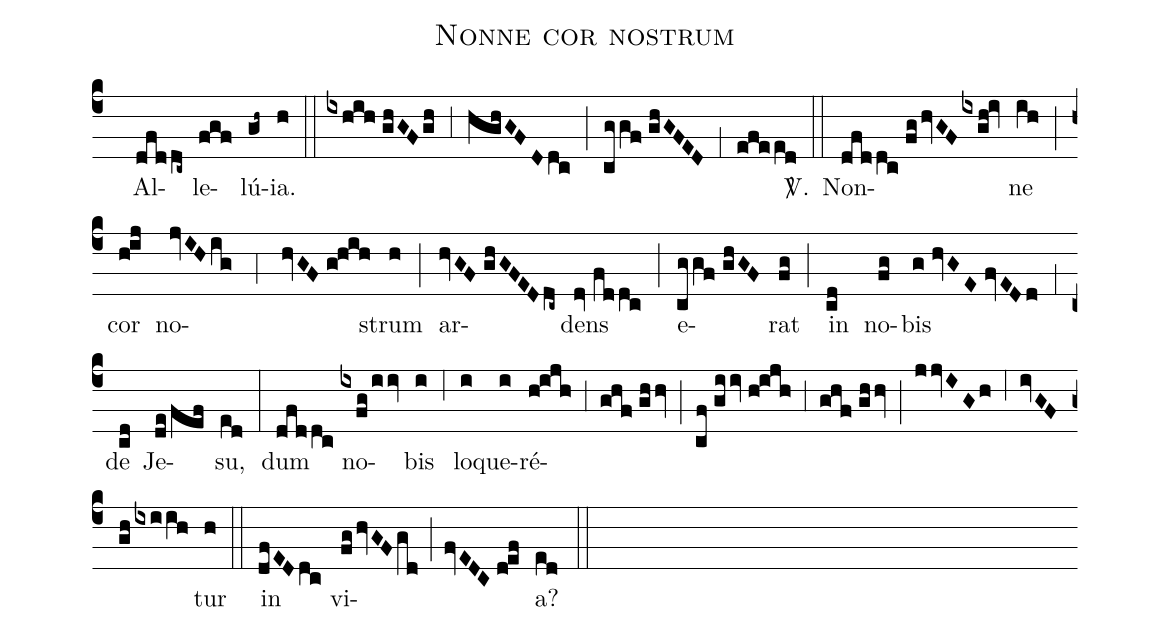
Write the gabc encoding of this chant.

name:Nonne cor nostrum;
office-part:Alleluia;
mode:1;
%%
(c4) () Al(dfddc~)le(fgf)lú(gh~)ia.(h) (::) (ixhih//ghGFgh) (;3) (hghGFD/dc) (;) (cggf//ghGFED) (;1) (efeed) <sp>V/</sp>.(::) Non(dfddc//fg/hvGF/ixgh!iv)ne(ih) (;) cor(h!ij) no(jvIH/ig;4hvGF//g!hih)strum(h) (;) ar(hvGF//ghGFED/dc~)dens(dv//fddc) (;) e(cggf//ghGF)rat(fg) (;) in(cd) no(fg)bis(g//hvGE//fvEDd) (;1) de(cd) Je(de/fef)su,(ed) (:) dum(dfddc) no(ixfg/iiv)bis(i) (;6) lo(i)que(i)ré(h!ijh;3ghf//ghhv;cf//giiv//h!ijh;3ghf//ghhv;jjvIG/h;6ivGF/gh/ixiih)tur(h) (::) in(dfED/dc) vi(fg/hvGF/gd;fvEDC//d!ef)a?(ed) (::)
